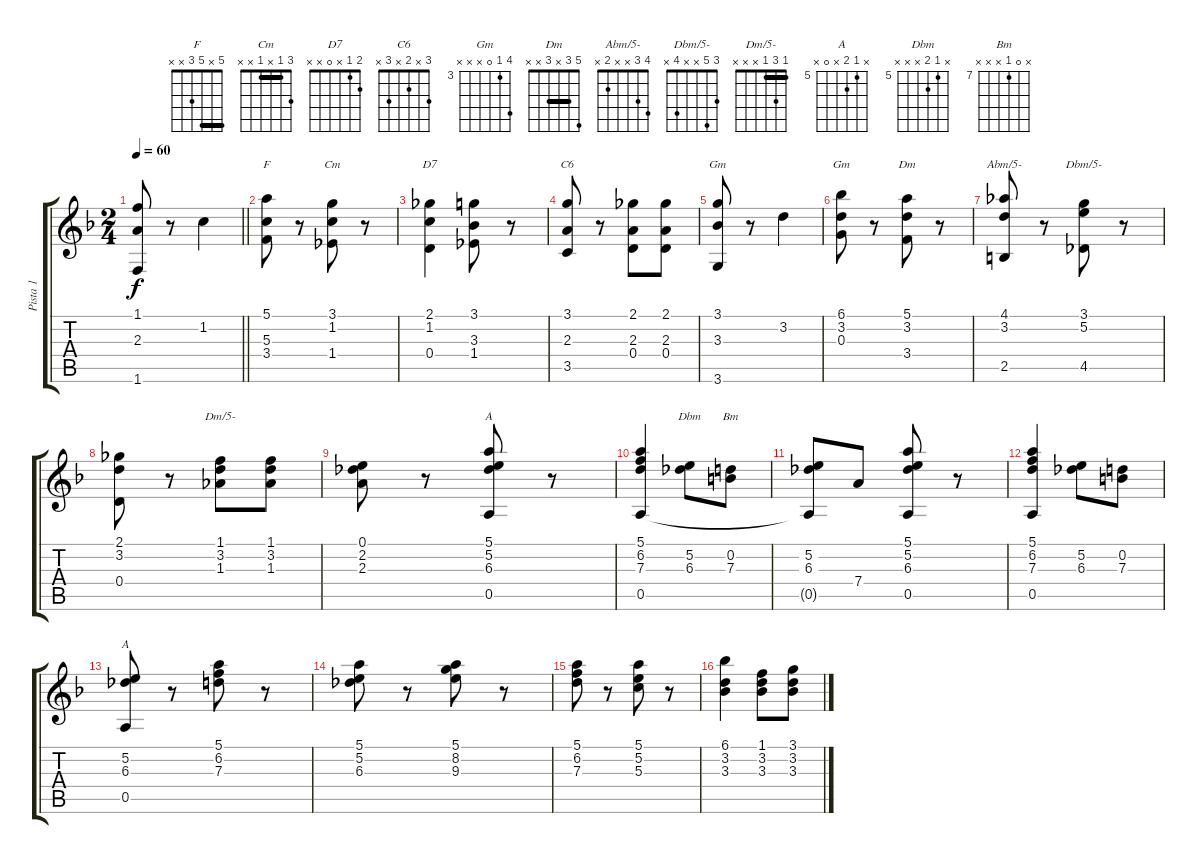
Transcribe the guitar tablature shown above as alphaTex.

\track ("Pista 1" "Pista 1") {instrument acousticguitarsteel}
\staff {score tabs}
\tuning (E4 B3 G3 D3 A2 E2) {hide}
\chord ("F" 5 x 5 3 x x) {barre 5}
\chord ("Cm" 3 1 x 1 x x) {barre 1}
\chord ("D7" 2 1 x 0 x x)
\chord ("C6" 3 x 2 x 3 x)
\chord ("Gm" 3 x 3 x x 3) {barre 3}
\chord ("Gm" 6 3 0 x x x) {firstfret 3}
\chord ("Dm" 5 3 x 3 x x) {barre 3}
\chord ("Abm/5-" 4 3 x x 2 x)
\chord ("Dbm/5-" 3 5 x x 4 x)
\chord ("Dm/5-" 1 3 1 x x x) {barre 1}
\chord ("A" 5 5 6 x 0 x) {firstfret 5 barre 5}
\chord ("Dbm" x 5 6 x x x) {firstfret 5}
\chord ("Bm" x 0 7 x x x) {firstfret 7}
\chord ("A" x 5 6 x 0 x) {firstfret 5}
\ts (2 4)
\tempo 60
\clef g2
\barLineRight lightlight
\ks f
(1.1 2.3 1.6).8{dy f} r.8 1.2.4 |
(5.1 5.3 3.4).8{ch "F"} r.8 (3.1 1.2 1.4).8{ch "Cm"} r.8 |
(2.1 1.2 0.4).4{ch "D7"} (3.1 3.3 1.4).8 r.8 |
(3.1 2.3 3.5).8{ch "C6"} r.8 (2.1 2.3 0.4).8 (2.1 2.3 0.4).8 |
(3.1 3.3 3.6).8{ch "Gm"} r.8 3.2.4 |
(6.1 3.2 0.3).8{ch "Gm"} r.8 (5.1 3.2 3.4).8{ch "Dm"} r.8 |
(4.1 3.2 2.5).8{ch "Abm/5-"} r.8 (3.1 5.2 4.5).8{ch "Dbm/5-"} r.8 |
(2.1 3.2 0.4).8 r.8 (1.1 3.2 1.3).8{ch "Dm/5-"} (1.1 3.2 1.3).8 |
(0.1 2.2 2.3).8 r.8 (5.1 5.2 6.3 0.5).8{ch "A"} r.8 |
(5.1 6.2 7.3 0.5).4 (5.2 6.3).8{ch "Dbm"} (0.2 7.3).8{ch "Bm"} |
(5.2 6.3 0.5{t}).8 7.4.8 (5.1 5.2 6.3 0.5).8 r.8 |
(5.1 6.2 7.3 0.5).4 (5.2 6.3).8 (0.2 7.3).8 |
(5.2 6.3 0.5).8{ch "A"} r.8 (5.1 6.2 7.3).8 r.8 |
(5.1 5.2 6.3).8 r.8 (5.1 8.2 9.3).8 r.8 |
(5.1 6.2 7.3).8 r.8 (5.1 5.2 5.3).8 r.8 |
(6.1 3.2 3.3).4 (1.1 3.2 3.3).8 (3.1 3.2 3.3).8
